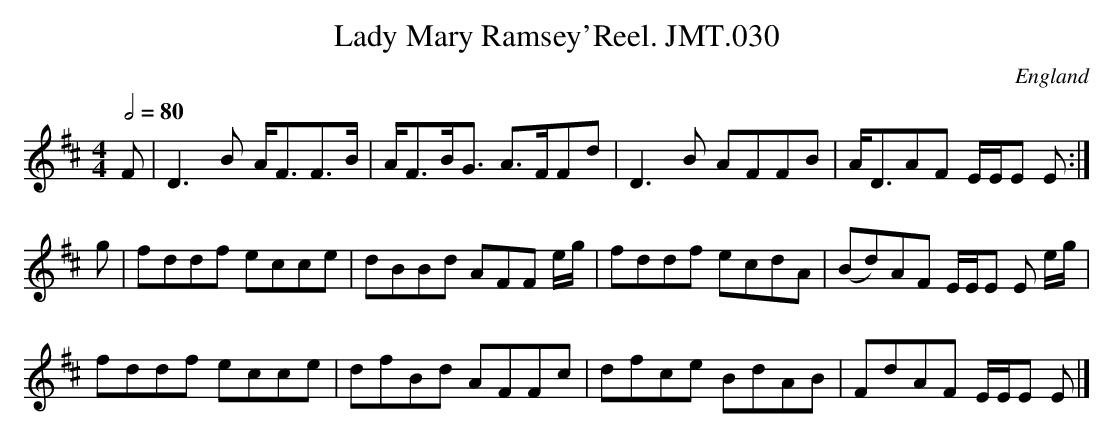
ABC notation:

X:1
T:Lady Mary Ramsey'Reel. JMT.030
L:1/8
M:4/4
O:England
Q:1/2=80
K:D
F|D3B A<FF>B|A<FB<G A>FFd|D3B AFFB|A<DAF E/E/E E:|!
g|fddf ecce|dBBd AFF e/g/|fddf ecdA|(Bd)AF E/E/E E e/g/|!
fddf ecce|dfBd AFFc|dfce BdAB|FdAF E/E/E E|]
